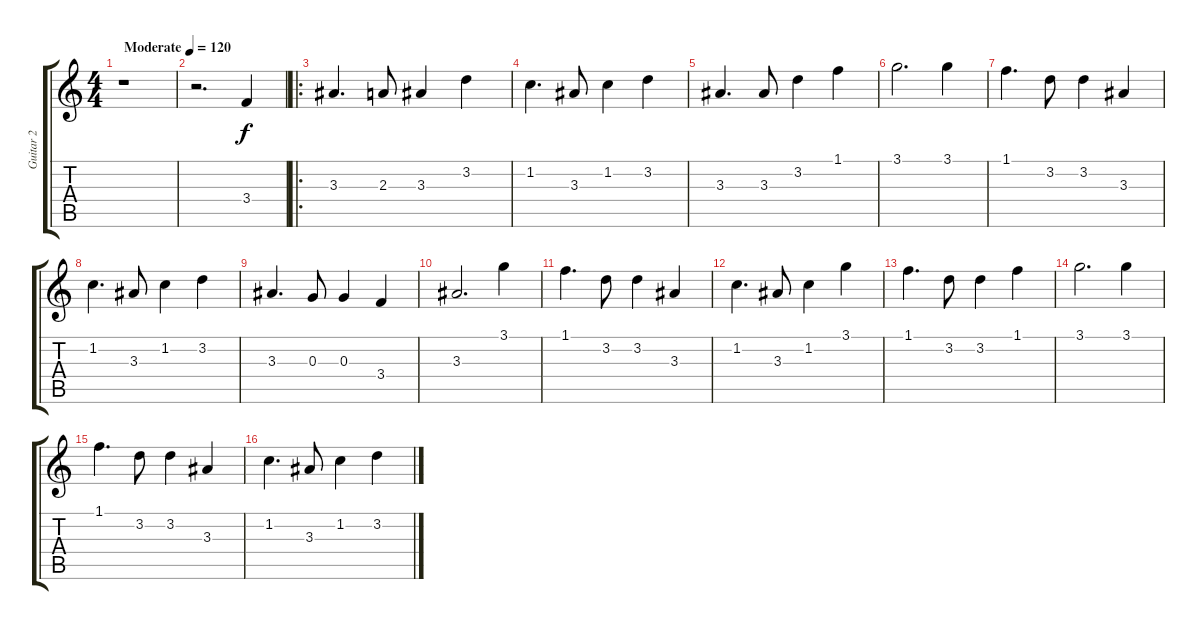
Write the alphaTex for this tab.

\track ("Guitar 2" "Guitar 2") {instrument electricguitarjazz}
\staff {score tabs}
\tuning (E4 B3 G3 D3 A2 E2) {hide}
\ts (4 4)
\tempo (120 "Moderate")
\clef g2
\ks c
r.1{dy f instrument electricguitarjazz} |
r.2{d} 3.4.4 |
\ro
3.3.4{d} 2.3.8 3.3.4 3.2.4 |
1.2.4{d} 3.3.8 1.2.4 3.2.4 |
3.3.4{d} 3.3.8 3.2.4 1.1.4 |
3.1.2{d} 3.1.4 |
1.1.4{d} 3.2.8 3.2.4 3.3.4 |
1.2.4{d} 3.3.8 1.2.4 3.2.4 |
3.3.4{d} 0.3.8 0.3.4 3.4.4 |
3.3.2{d} 3.1.4 |
1.1.4{d} 3.2.8 3.2.4 3.3.4 |
1.2.4{d} 3.3.8 1.2.4 3.1.4 |
1.1.4{d} 3.2.8 3.2.4 1.1.4 |
3.1.2{d} 3.1.4 |
1.1.4{d} 3.2.8 3.2.4 3.3.4 |
1.2.4{d} 3.3.8 1.2.4 3.2.4
